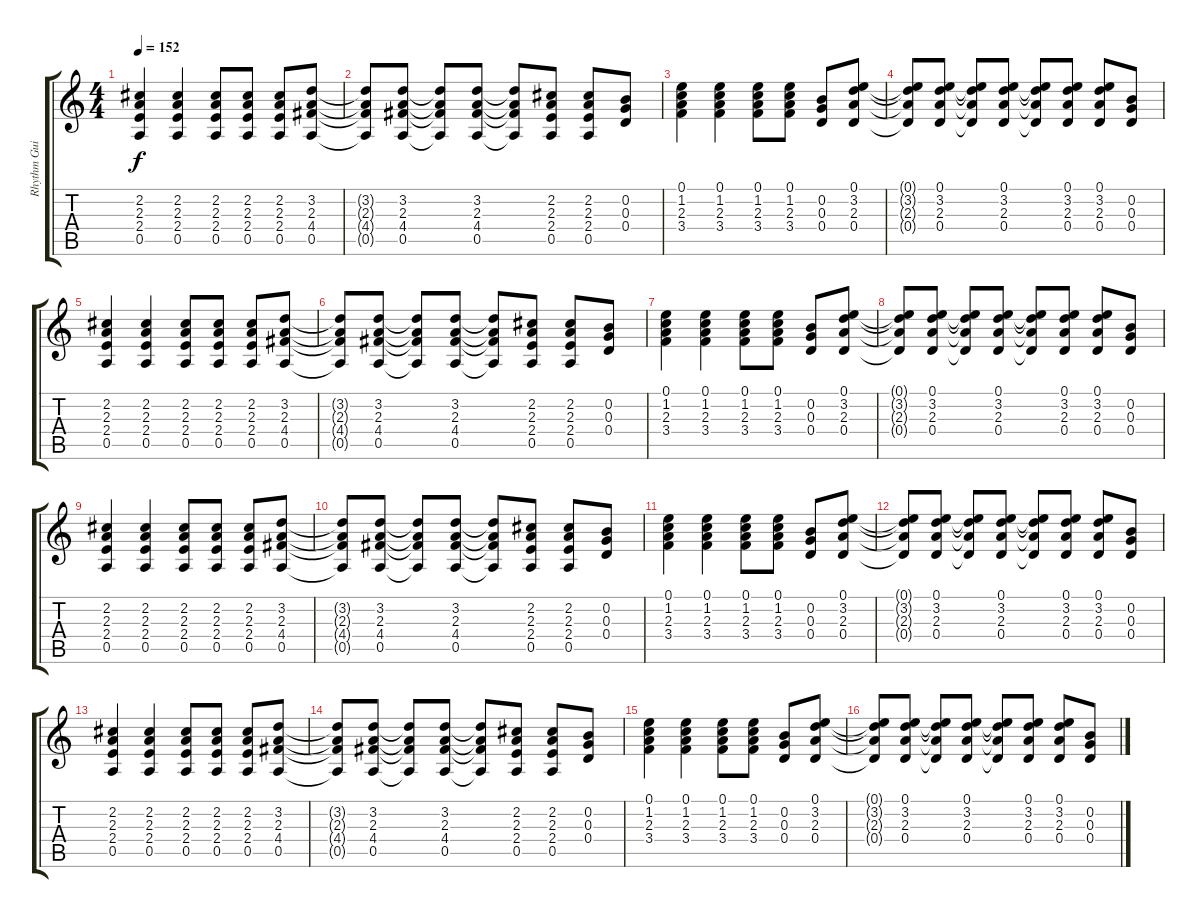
\track ("Rhythm Guitar" "Rhythm Gui") {instrument overdrivenguitar}
\staff {score tabs}
\tuning (E4 B3 G3 D3 A2 E2) {hide}
\ts (4 4)
\tempo 152
\clef g2
\ks c
(2.2 2.3 2.4 0.5).4{dy f} (2.2 2.3 2.4 0.5).4 (2.2 2.3 2.4 0.5).8 (2.2 2.3 2.4 0.5).8 (2.2 2.3 2.4 0.5).8 (3.2 2.3 4.4 0.5).8 |
(3.2{t} 2.3{t} 4.4{t} 0.5{t}).8 (3.2 2.3 4.4 0.5).8 (3.2{t} 2.3{t} 4.4{t} 0.5{t}).8 (3.2 2.3 4.4 0.5).8 (3.2{t} 2.3{t} 4.4{t} 0.5{t}).8 (2.2 2.3 2.4 0.5).8 (2.2 2.3 2.4 0.5).8 (0.2 0.3 0.4).8 |
(0.1 1.2 2.3 3.4).4 (0.1 1.2 2.3 3.4).4 (0.1 1.2 2.3 3.4).8 (0.1 1.2 2.3 3.4).8 (0.2 0.3 0.4).8 (0.1 3.2 2.3 0.4).8 |
(0.1{t} 3.2{t} 2.3{t} 0.4{t}).8 (0.1 3.2 2.3 0.4).8 (0.1{t} 3.2{t} 2.3{t} 0.4{t}).8 (0.1 3.2 2.3 0.4).8 (0.1{t} 3.2{t} 2.3{t} 0.4{t}).8 (0.1 3.2 2.3 0.4).8 (0.1 3.2 2.3 0.4).8 (0.2 0.3 0.4).8 |
(2.2 2.3 2.4 0.5).4 (2.2 2.3 2.4 0.5).4 (2.2 2.3 2.4 0.5).8 (2.2 2.3 2.4 0.5).8 (2.2 2.3 2.4 0.5).8 (3.2 2.3 4.4 0.5).8 |
(3.2{t} 2.3{t} 4.4{t} 0.5{t}).8 (3.2 2.3 4.4 0.5).8 (3.2{t} 2.3{t} 4.4{t} 0.5{t}).8 (3.2 2.3 4.4 0.5).8 (3.2{t} 2.3{t} 4.4{t} 0.5{t}).8 (2.2 2.3 2.4 0.5).8 (2.2 2.3 2.4 0.5).8 (0.2 0.3 0.4).8 |
(0.1 1.2 2.3 3.4).4 (0.1 1.2 2.3 3.4).4 (0.1 1.2 2.3 3.4).8 (0.1 1.2 2.3 3.4).8 (0.2 0.3 0.4).8 (0.1 3.2 2.3 0.4).8 |
(0.1{t} 3.2{t} 2.3{t} 0.4{t}).8 (0.1 3.2 2.3 0.4).8 (0.1{t} 3.2{t} 2.3{t} 0.4{t}).8 (0.1 3.2 2.3 0.4).8 (0.1{t} 3.2{t} 2.3{t} 0.4{t}).8 (0.1 3.2 2.3 0.4).8 (0.1 3.2 2.3 0.4).8 (0.2 0.3 0.4).8 |
(2.2 2.3 2.4 0.5).4 (2.2 2.3 2.4 0.5).4 (2.2 2.3 2.4 0.5).8 (2.2 2.3 2.4 0.5).8 (2.2 2.3 2.4 0.5).8 (3.2 2.3 4.4 0.5).8 |
(3.2{t} 2.3{t} 4.4{t} 0.5{t}).8 (3.2 2.3 4.4 0.5).8 (3.2{t} 2.3{t} 4.4{t} 0.5{t}).8 (3.2 2.3 4.4 0.5).8 (3.2{t} 2.3{t} 4.4{t} 0.5{t}).8 (2.2 2.3 2.4 0.5).8 (2.2 2.3 2.4 0.5).8 (0.2 0.3 0.4).8 |
(0.1 1.2 2.3 3.4).4 (0.1 1.2 2.3 3.4).4 (0.1 1.2 2.3 3.4).8 (0.1 1.2 2.3 3.4).8 (0.2 0.3 0.4).8 (0.1 3.2 2.3 0.4).8 |
(0.1{t} 3.2{t} 2.3{t} 0.4{t}).8 (0.1 3.2 2.3 0.4).8 (0.1{t} 3.2{t} 2.3{t} 0.4{t}).8 (0.1 3.2 2.3 0.4).8 (0.1{t} 3.2{t} 2.3{t} 0.4{t}).8 (0.1 3.2 2.3 0.4).8 (0.1 3.2 2.3 0.4).8 (0.2 0.3 0.4).8 |
(2.2 2.3 2.4 0.5).4 (2.2 2.3 2.4 0.5).4 (2.2 2.3 2.4 0.5).8 (2.2 2.3 2.4 0.5).8 (2.2 2.3 2.4 0.5).8 (3.2 2.3 4.4 0.5).8 |
(3.2{t} 2.3{t} 4.4{t} 0.5{t}).8 (3.2 2.3 4.4 0.5).8 (3.2{t} 2.3{t} 4.4{t} 0.5{t}).8 (3.2 2.3 4.4 0.5).8 (3.2{t} 2.3{t} 4.4{t} 0.5{t}).8 (2.2 2.3 2.4 0.5).8 (2.2 2.3 2.4 0.5).8 (0.2 0.3 0.4).8 |
(0.1 1.2 2.3 3.4).4 (0.1 1.2 2.3 3.4).4 (0.1 1.2 2.3 3.4).8 (0.1 1.2 2.3 3.4).8 (0.2 0.3 0.4).8 (0.1 3.2 2.3 0.4).8 |
(0.1{t} 3.2{t} 2.3{t} 0.4{t}).8 (0.1 3.2 2.3 0.4).8 (0.1{t} 3.2{t} 2.3{t} 0.4{t}).8 (0.1 3.2 2.3 0.4).8 (0.1{t} 3.2{t} 2.3{t} 0.4{t}).8 (0.1 3.2 2.3 0.4).8 (0.1 3.2 2.3 0.4).8 (0.2 0.3 0.4).8
